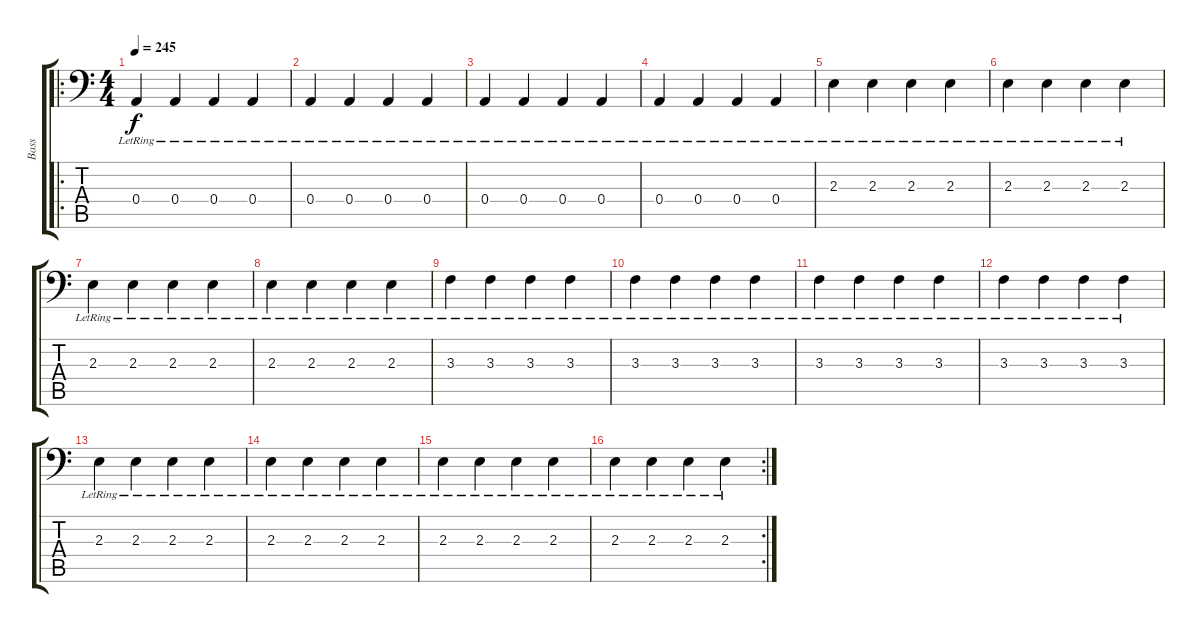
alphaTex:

\track ("Bass" "Bass") {instrument electricbassfinger}
\staff {score tabs}
\tuning (C3 G2 D2 A1 E1 B0) {hide}
\ro
\ts (4 4)
\tempo 245
\clef f4
\ks c
0.4{lr}.4{dy f volume 13} 0.4{lr}.4 0.4{lr}.4 0.4{lr}.4 |
0.4{lr}.4 0.4{lr}.4 0.4{lr}.4 0.4{lr}.4 |
0.4{lr}.4 0.4{lr}.4 0.4{lr}.4 0.4{lr}.4 |
0.4{lr}.4 0.4{lr}.4 0.4{lr}.4 0.4{lr}.4 |
2.3{lr}.4 2.3{lr}.4 2.3{lr}.4 2.3{lr}.4 |
2.3{lr}.4 2.3{lr}.4 2.3{lr}.4 2.3{lr}.4 |
2.3{lr}.4 2.3{lr}.4 2.3{lr}.4 2.3{lr}.4 |
2.3{lr}.4 2.3{lr}.4 2.3{lr}.4 2.3{lr}.4 |
3.3{lr}.4 3.3{lr}.4 3.3{lr}.4 3.3{lr}.4 |
3.3{lr}.4 3.3{lr}.4 3.3{lr}.4 3.3{lr}.4 |
3.3{lr}.4 3.3{lr}.4 3.3{lr}.4 3.3{lr}.4 |
3.3{lr}.4 3.3{lr}.4 3.3{lr}.4 3.3{lr}.4 |
2.3{lr}.4 2.3{lr}.4 2.3{lr}.4 2.3{lr}.4 |
2.3{lr}.4 2.3{lr}.4 2.3{lr}.4 2.3{lr}.4 |
2.3{lr}.4 2.3{lr}.4 2.3{lr}.4 2.3{lr}.4 |
\rc 2
2.3{lr}.4 2.3{lr}.4 2.3{lr}.4 2.3{lr}.4
